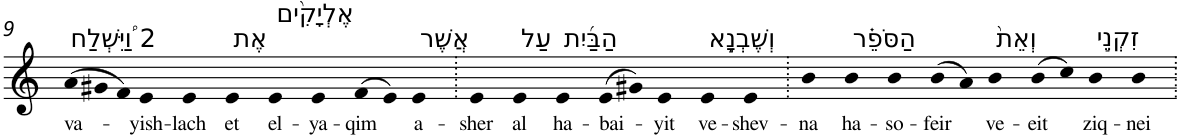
**kern	**text
*part1	*part1
*staff1	*staff1
*I"Piano	*
*I'Pno	*
!!LO:PB:g=z
*clefG2	*
*k[]	*
*Xtuplet	*
=9	=9
!LO:TX:a:t=2 וַ֠יִּשְׁלַח	!
!	!LO:LY:b
(>12a	va-
12g#X	.
12f)	.
!	!LO:LY:b
4e	-yish-
!	!LO:LY:b
4e	-lach
!LO:TX:a:t=אֶת	!
!	!LO:LY:b
4e	et
!LO:TX:a:t=אֶלְיָקִ֨ים	!
!	!LO:LY:b
4e	el-
!	!LO:LY:b
4e	-ya-
!	!LO:LY:b
(>8f	-qim
8e)	.
!LO:TX:a:t=אֲשֶׁר	!
!	!LO:LY:b
4e	a-
=10.	=10.
!	!LO:LY:b
4e	-sher
!LO:TX:a:t=עַל	!
!	!LO:LY:b
4e	al
!LO:TX:a:t=הַבַּ֜יִת	!
!	!LO:LY:b
4e	ha-
!	!LO:LY:b
(>8e	-bai-
8g#X)	.
!	!LO:LY:b
4e	-yit
!LO:TX:a:t=וְשֶׁבְנָ֣א	!
!	!LO:LY:b
4e	ve-
!	!LO:LY:b
4e	-shev-
=11.	=11.
!	!LO:LY:b
4b	-na
!LO:TX:a:t=הַסֹּפֵ֗ר	!
!	!LO:LY:b
4b	ha-
!	!LO:LY:b
4b	-so-
!	!LO:LY:b
(>8b	-feir
8a)	.
!LO:TX:a:t=וְאֵת֙	!
!	!LO:LY:b
4b	ve-
!	!LO:LY:b
(>8b	-eit
8cc)	.
!LO:TX:a:t=זִקְנֵ֣י	!
!	!LO:LY:b
4b	ziq-
!	!LO:LY:b
4b	-nei
=.	=.
*-	*-
